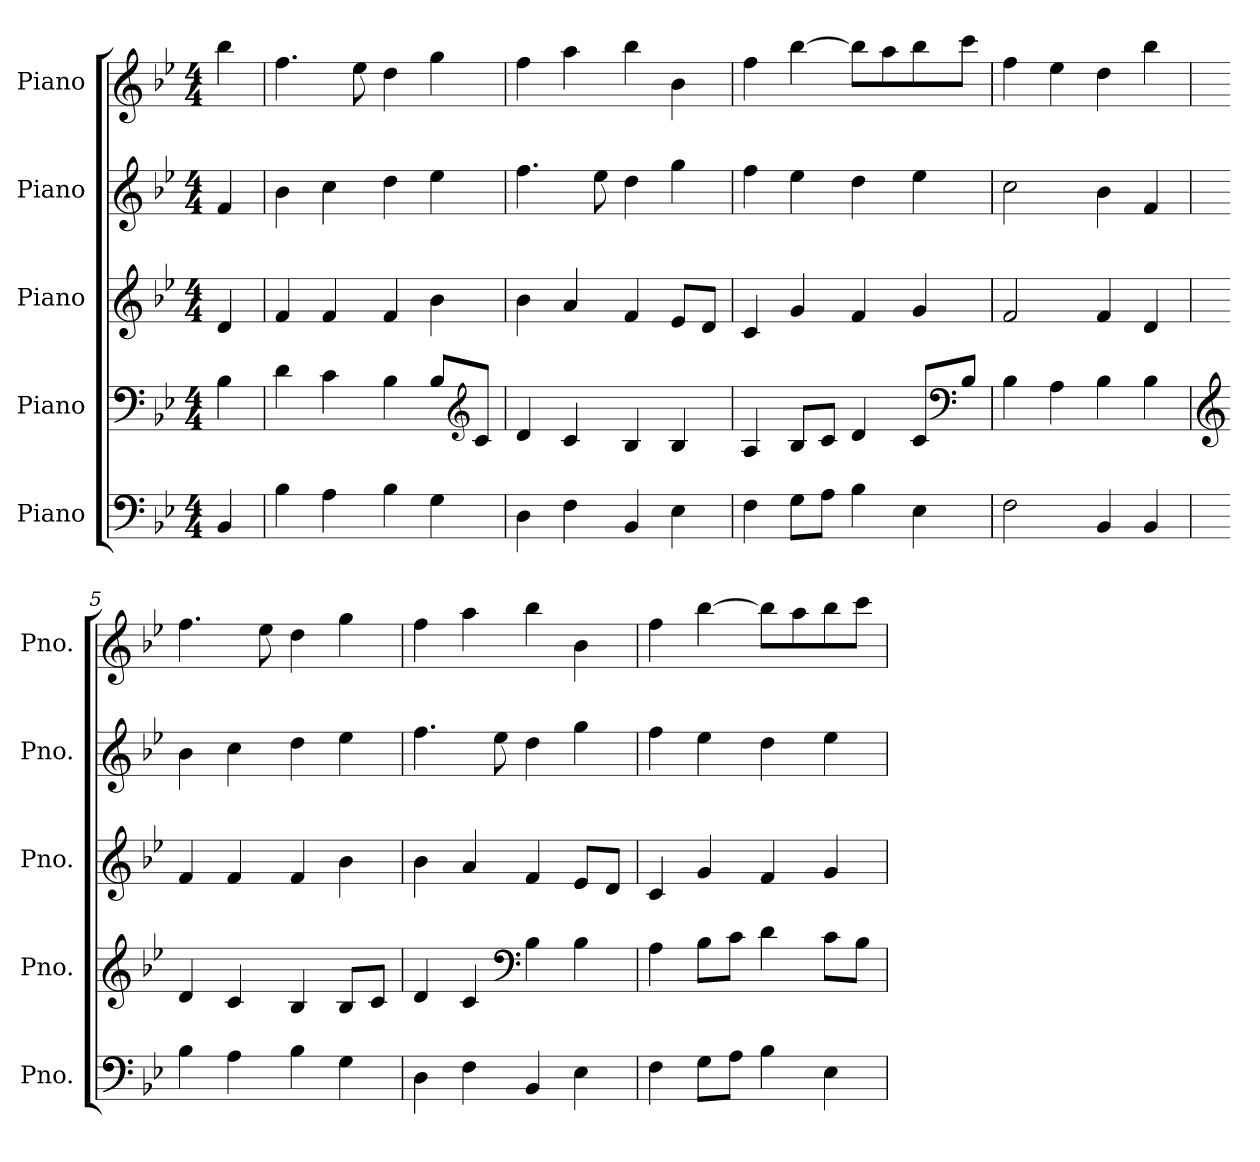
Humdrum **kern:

**kern	**kern	**kern	**kern	**kern
*part5	*part4	*part3	*part2	*part1
*staff5	*staff4	*staff3	*staff2	*staff1
*I"Piano	*I"Piano	*I"Piano	*I"Piano	*I"Piano
*I'Pno.	*I'Pno.	*I'Pno.	*I'Pno.	*I'Pno.
*clefF4	*clefF4	*clefG2	*clefG2	*clefG2
*k[b-e-]	*k[b-e-]	*k[b-e-]	*k[b-e-]	*k[b-e-]
*M4/4	*M4/4	*M4/4	*M4/4	*M4/4
*MM96	*MM96	*MM96	*MM96	*MM96
=	=	=	=	=
4BB-/	4B-\	4d/	4f/	4bb-\
=1	=1	=1	=1	=1
4B-\	4d\	4f/	4b-\	4.ff\
4A\	4c\	4f/	4cc\	.
.	.	.	.	8ee-\
4B-\	4B-\	4f/	4dd\	4dd\
4G\	8B-/L	4b-\	4ee-\	4gg\
*	*clefG2	*	*	*
.	8c/J	.	.	.
=2	=2	=2	=2	=2
4D\	4d/	4b-\	4.ff\	4ff\
4F\	4c/	4a/	.	4aa\
.	.	.	8ee-\	.
4BB-/	4B-/	4f/	4dd\	4bb-\
4E-\	4B-/	8e-/L	4gg\	4b-\
.	.	8d/J	.	.
=3	=3	=3	=3	=3
4F\	4A/	4c/	4ff\	4ff\
8G\L	8B-/L	4g/	4ee-\	[4bb-\
8A\J	8c/J	.	.	.
4B-\	4d/	4f/	4dd\	8bb-\L]
.	.	.	.	8aa\
4E-\	8c/L	4g/	4ee-\	8bb-\
*	*clefF4	*	*	*
.	8B-/J	.	.	8ccc\J
=4	=4	=4	=4	=4
2F\	4B-\	2f/	2cc\	4ff\
.	4A\	.	.	4ee-\
4BB-/	4B-\	4f/	4b-\	4dd\
4BB-/	4B-\	4d/	4f/	4bb-\
=5	=5	=5	=5	=5
*	*clefG2	*	*	*
4B-\	4d/	4f/	4b-\	4.ff\
4A\	4c/	4f/	4cc\	.
.	.	.	.	8ee-\
4B-\	4B-/	4f/	4dd\	4dd\
4G\	8B-/L	4b-\	4ee-\	4gg\
.	8c/J	.	.	.
!!LO:LB:g=z
=6	=6	=6	=6	=6
4D\	4d/	4b-\	4.ff\	4ff\
4F\	4c/	4a/	.	4aa\
.	.	.	8ee-\	.
*	*clefF4	*	*	*
4BB-/	4B-\	4f/	4dd\	4bb-\
4E-\	4B-\	8e-/L	4gg\	4b-\
.	.	8d/J	.	.
=7	=7	=7	=7	=7
4F\	4A\	4c/	4ff\	4ff\
8G\L	8B-\L	4g/	4ee-\	[4bb-\
8A\J	8c\J	.	.	.
4B-\	4d\	4f/	4dd\	8bb-\L]
.	.	.	.	8aa\
4E-\	8c\L	4g/	4ee-\	8bb-\
.	8B-\J	.	.	8ccc\J
=	=	=	=	=
*-	*-	*-	*-	*-
